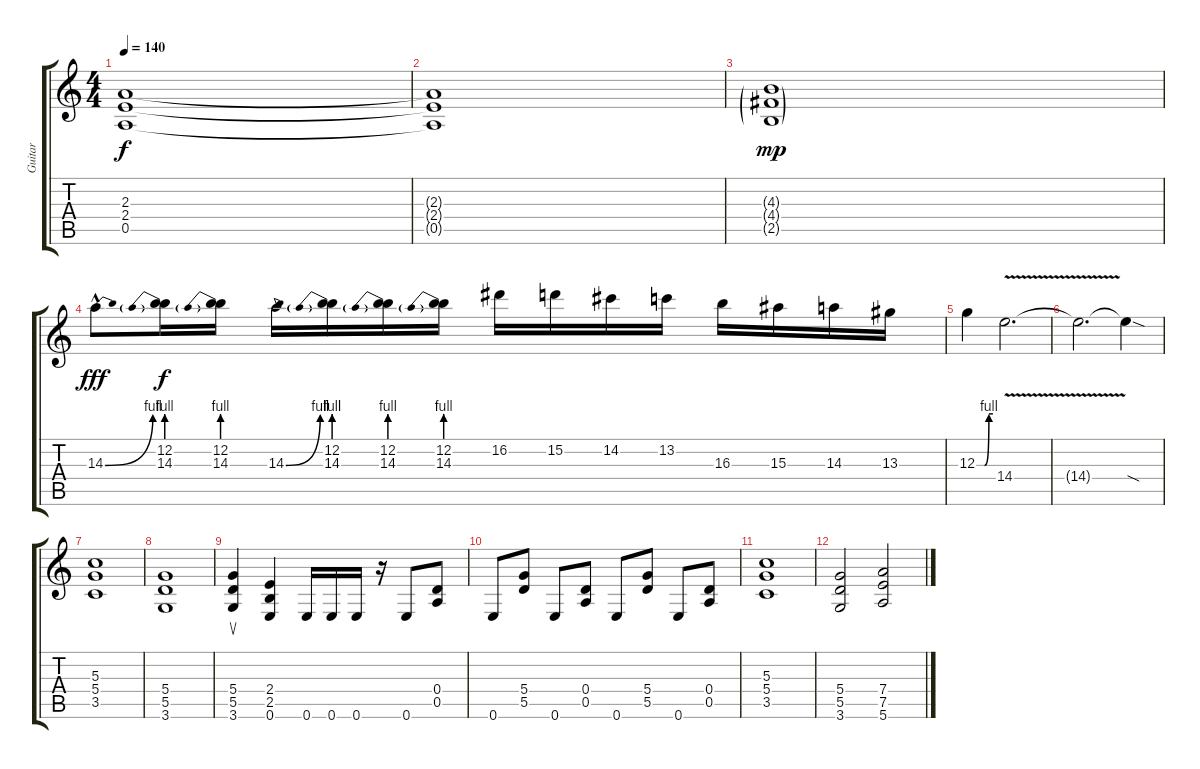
\track ("Guitar" "Guitar") {instrument distortionguitar}
\staff {score tabs}
\tuning (E4 B3 G3 D3 A2 E2) {hide}
\ts (4 4)
\tempo 140
\clef g2
\ks c
(2.3 2.4 0.5).1{dy f} |
(2.3{t} 2.4{t} 0.5{t}).1 |
(4.3{g} 4.4{g} 2.5{g}).1{dy mp} |
14.3{be (bend 0 0 60 4) hac}.8{dy fff} (12.2 14.3{be (prebend 0 4 60 4)}).16{dy f} (12.2 14.3{be (prebend 0 4 60 4)}).16 14.3{be (bend 0 0 60 4)}.16 (12.2 14.3{be (prebend 0 4 60 4)}).16 (12.2 14.3{be (prebend 0 4 60 4)}).16 (12.2 14.3{be (prebend 0 4 60 4)}).16 16.2.16 15.2.16 14.2.16 13.2.16 16.3.16 15.3.16 14.3.16 13.3.16 |
12.3{be (custom 0 0 29 0 45 4 60 4)}.4 14.4{v}.2{d} |
14.4{t}.2{d} 14.4{sod t}.4 |
(5.3 5.4 3.5).1 |
(5.4 5.5 3.6).1 |
(5.4 5.5 3.6).4{su} (2.4 2.5 0.6).4 0.6.16 0.6.16 0.6.16 r.16 0.6.8 (0.4 0.5).8 |
0.6.8 (5.4 5.5).8 0.6.8 (0.4 0.5).8 0.6.8 (5.4 5.5).8 0.6.8 (0.4 0.5).8 |
(5.3 5.4 3.5).1 |
(5.4 5.5 3.6).2 (7.4 7.5 5.6).2
